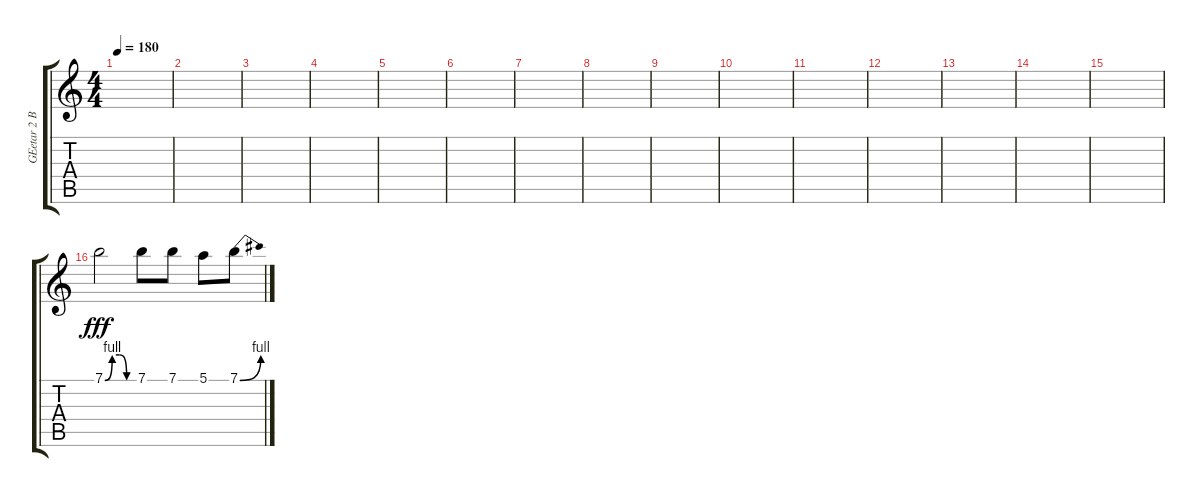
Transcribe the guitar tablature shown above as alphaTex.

\track ("GEetar 2 Backup" "GEetar 2 B") {instrument acousticguitarsteel}
\staff {score tabs}
\tuning (E4 B3 G3 D3 A2 E2) {hide}
\ts (4 4)
\tempo 180
\clef g2
\ks c
|
|
|
|
|
|
|
|
|
|
|
|
|
|
|
7.1{be (custom 0 0 15 4 30 4 45 0 60 0)}.2{dy fff volume 16} 7.1.8 7.1.8 5.1.8 7.1{be (bend 0 0 60 4)}.8
